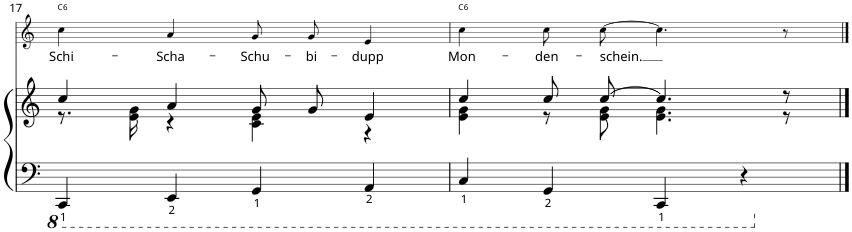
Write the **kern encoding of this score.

**kern	**kern	**kern	**text	**harte
*part2	*part2	*part1	*part1	*part1
*staff3	*staff2	*staff1	*staff1	*
*I"Piano	*	*I"Voice	*	*
*I'Pno	*	*	*	*
!!LO:PB:g=z
*clefF4	*clefG2	*clefG2	*	*
*k[]	*k[]	*k[]	*	*
*M4/4	*M4/4	*M4/4	*	*
=17	=17	=17	=17	=17
*	*^	*	*	*
!	!	!	!	!LO:LY:b	!LO:H:kt=6
4CCC/	4cc/	8.r	4cc\	Schi-	C:maj6
.	.	16e\ 16g\	.	.	.
!	!	!	!	!LO:LY:b	!
4EEE/	4a/	4r	4a/	-Scha-	.
!	!	!	!	!LO:LY:b	!
4GGG/	8g/L	4c\ 4e\	8g/L	-Schu-	.
!	!	!	!	!LO:LY:b	!
.	8g/J	.	8g/J	-bi-	.
!	!	!	!	!LO:LY:b	!
4AAA/	4e/	4r	4e/	-dupp	.
=18	=18	=18	=18	=18	=18
!	!	!	!	!LO:LY:b	!LO:H:kt=6
4CC/	4cc/	4e\ 4g\	4cc\	Mon-	C:maj6
!	!	!	!	!LO:LY:b	!
4GGG/	8cc/L	8r	8cc\L	-den-	.
!	!	!	!	!LO:LY:b	!
.	[8cc/J	8e\ 8g\	[8cc\J	-schein.	.
4CCC/	4.cc/]	4.e\ 4.g\	4.cc\]	.	.
4r	.	.	.	.	.
.	8r	8r	8r	.	.
*	*v	*v	*	*	*
==	==	==	==	==
*-	*-	*-	*-	*-
